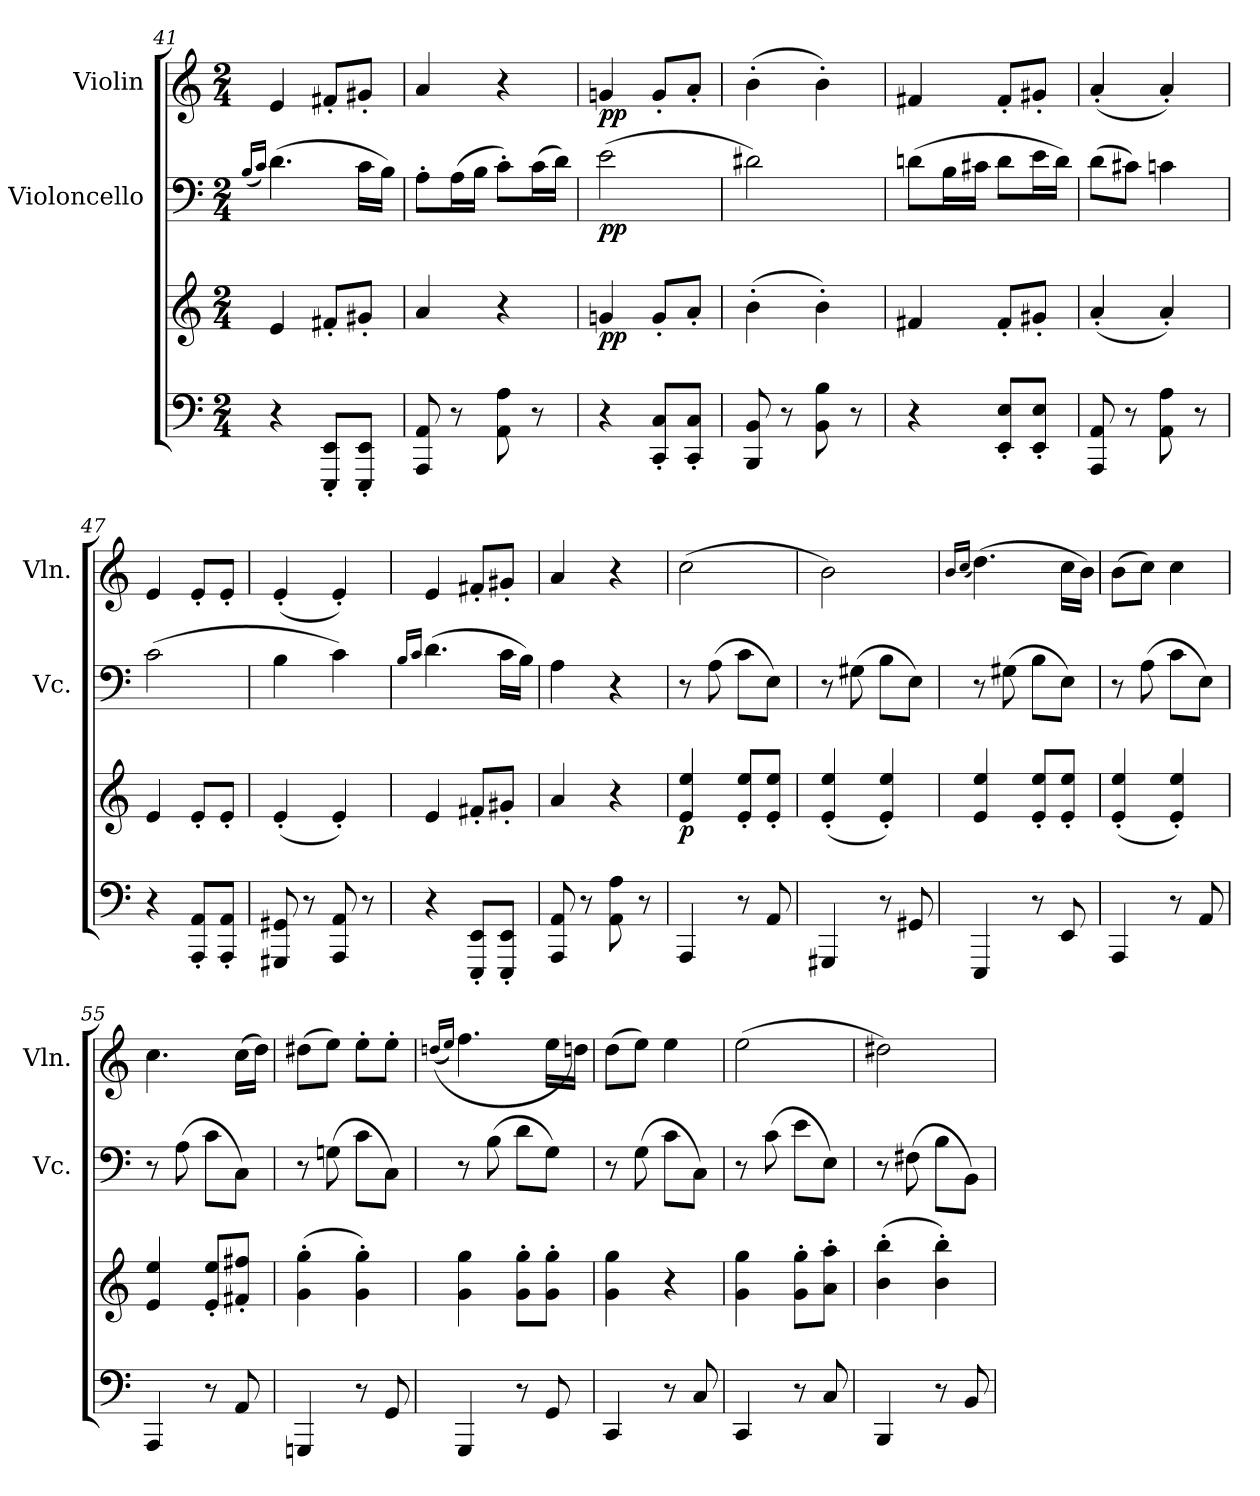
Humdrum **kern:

**kern	**kern	**dynam	**kern	**dynam	**kern	**dynam
*part3	*part3	*part3	*part2	*part2	*part1	*part1
*staff4	*staff3	*staff3/4	*staff2	*staff2	*staff1	*staff1
*	*	*	*I"Violoncello	*	*I"Violin	*
*	*	*	*I'Vc.	*	*I'Vln.	*
*clefF4	*clefG2	*	*clefF4	*	*clefG2	*
*k[]	*k[]	*	*k[]	*	*k[]	*
*M2/4	*M2/4	*	*M2/4	*	*M2/4	*
=41	=41	=41	=41	=41	=41	=41
.	.	.	(<16qqB/LL	.	.	.
.	.	.	16qqc/JJ)	.	.	.
4r	4e/	.	(>4.d\	.	4e/	.
8EEE'/ 8EE'/L	8f#X'/L	.	.	.	8f#X'/L	.
8EEE'/ 8EE'/J	8g#X'/J	.	16c\LL	.	8g#X'/J	.
.	.	.	16B\JJ)	.	.	.
=42	=42	=42	=42	=42	=42	=42
8AAA/ 8AA/	4a/	.	8A'\L	.	4a/	.
8r	.	.	(>16A\L	.	.	.
.	.	.	16B\JJ	.	.	.
8AA\ 8A\	4r	.	8c'\L)	.	4r	.
8r	.	.	(>16c\L	.	.	.
.	.	.	16d\JJ)	.	.	.
=43	=43	=43	=43	=43	=43	=43
!	!	!LO:DY:b	!	!LO:DY:b	!	!LO:DY:b
4r	4gn/	pp	(>2e\	pp	4gn/	pp
8CC'/ 8C'/L	8g'/L	.	.	.	8g'/L	.
8CC'/ 8C'/J	8a'/J	.	.	.	8a'/J	.
=44	=44	=44	=44	=44	=44	=44
8BBB/ 8BB/	(>4b'\	.	2d#X\)	.	(>4b'\	.
8r	.	.	.	.	.	.
8BB\ 8B\	4b'\)	.	.	.	4b'\)	.
8r	.	.	.	.	.	.
=45	=45	=45	=45	=45	=45	=45
4r	4f#X/	.	(>8dn\L	.	4f#X/	.
.	.	.	16B\L	.	.	.
.	.	.	16c#X\JJ	.	.	.
8EE'/ 8E'/L	8f#'/L	.	8d\L	.	8f#'/L	.
8EE'/ 8E'/J	8g#X'/J	.	16e\L	.	8g#X'/J	.
.	.	.	16d\JJ)	.	.	.
=46	=46	=46	=46	=46	=46	=46
8AAA/ 8AA/	(<4a'/	.	(>8d\L	.	(<4a'/	.
8r	.	.	8c#X\J)	.	.	.
8AA\ 8A\	4a'/)	.	4cn\	.	4a'/)	.
8r	.	.	.	.	.	.
=47	=47	=47	=47	=47	=47	=47
4r	4e/	.	(>2c\	.	4e/	.
8AAA'/ 8AA'/L	8e'/L	.	.	.	8e'/L	.
8AAA'/ 8AA'/J	8e'/J	.	.	.	8e'/J	.
=48	=48	=48	=48	=48	=48	=48
8GGG#X/ 8GG#X/	(<4e'/	.	4B\	.	(<4e'/	.
8r	.	.	.	.	.	.
8AAA/ 8AA/	4e'/)	.	4c\)	.	4e'/)	.
8r	.	.	.	.	.	.
=49	=49	=49	=49	=49	=49	=49
.	.	.	16qqB/LL	.	.	.
.	.	.	16qqc/JJ	.	.	.
4r	4e/	.	(>4.d\	.	4e/	.
8EEE'/ 8EE'/L	8f#X'/L	.	.	.	8f#X'/L	.
8EEE'/ 8EE'/J	8g#X'/J	.	16c\LL	.	8g#X'/J	.
.	.	.	16B\JJ)	.	.	.
=50	=50	=50	=50	=50	=50	=50
8AAA/ 8AA/	4a/	.	4A\	.	4a/	.
8r	.	.	.	.	.	.
8AA\ 8A\	4r	.	4r	.	4r	.
8r	.	.	.	.	.	.
=51	=51	=51	=51	=51	=51	=51
!	!	!LO:DY:b	!	!	!	!LO:DY:b
!	!	!	!	!	!	!LO:DY:n=1:b
4AAA/	4e/ 4ee/	p	8r	.	(>2cc\	p cresc.  poco a poco
!	!	!	!	!LO:DY:b	!	!
!	!	!	!	!LO:DY:n=1:b	!	!
.	.	.	(>8A\	p cresc.  poco a poco	.	.
!	!	!LO:DY:b	!	!	!	!
8r	8e'/ 8ee'/L	cresc.  poco a poco	8c\L	.	.	.
8AA/	8e'/ 8ee'/J	.	8E\J)	.	.	.
=52	=52	=52	=52	=52	=52	=52
4GGG#X/	(<4e'/ 4ee'/	.	8r	.	2b\)	.
.	.	.	(>8G#X\	.	.	.
8r	4e'/ 4ee'/)	.	8B\L	.	.	.
8GG#X/	.	.	8E\J)	.	.	.
=53	=53	=53	=53	=53	=53	=53
.	.	.	.	.	16qqb/LL	.
.	.	.	.	.	(<16qqcc/JJ	.
4EEE/	4e/ 4ee/	.	8r	.	(>4.dd\)	.
.	.	.	(>8G#X\	.	.	.
8r	8e'/ 8ee'/L	.	8B\L	.	.	.
8EE/	8e'/ 8ee'/J	.	8E\J)	.	16cc\LL	.
.	.	.	.	.	16b\JJ)	.
=54	=54	=54	=54	=54	=54	=54
4AAA/	(<4e'/ 4ee'/	.	8r	.	(>8b\L	.
.	.	.	(>8A\	.	8cc\J)	.
8r	4e'/ 4ee'/)	.	8c\L	.	4cc\	.
8AA/	.	.	8E\J)	.	.	.
=55	=55	=55	=55	=55	=55	=55
4AAA/	4e/ 4ee/	.	8r	.	4.cc\	.
.	.	.	(>8A\	.	.	.
8r	8e'/ 8ee'/L	.	8c\L	.	.	.
8AA/	8f#X'/ 8ff#X'/J	.	8C\J)	.	(>16cc\LL	.
.	.	.	.	.	16dd\JJ)	.
=56	=56	=56	=56	=56	=56	=56
4GGGn/	(>4g'\ 4gg'\	.	8r	.	(>8dd#X\L	.
.	.	.	(>8Gn\	.	8ee\J)	.
8r	4g'\ 4gg'\)	.	8c\L	.	8ee'\L	.
8GG/	.	.	8C\J)	.	8ee'\J	.
=57	=57	=57	=57	=57	=57	=57
.	.	.	.	.	(<(>16qqddn/LL	.
.	.	.	.	.	16qqee/JJ)	.
4GGG/	4g\ 4gg\	.	8r	.	4.ff\	.
.	.	.	(>8B\	.	.	.
8r	8g'\ 8gg'\L	.	8d\L	.	.	.
8GG/	8g'\ 8gg'\J	.	8G\J)	.	16ee\LL	.
.	.	.	.	.	16ddn\JJ)	.
=58	=58	=58	=58	=58	=58	=58
4CC/	4g\ 4gg\	.	8r	.	(>8dd\L	.
.	.	.	(>8G\	.	8ee\J)	.
8r	4r	.	8c\L	.	4ee\	.
8C/	.	.	8C\J)	.	.	.
=59	=59	=59	=59	=59	=59	=59
4CC/	4g\ 4gg\	.	8r	.	(>2ee\	.
.	.	.	(>8c\	.	.	.
8r	8g'\ 8gg'\L	.	8e\L	.	.	.
8C/	8a'\ 8aa'\J	.	8E\J)	.	.	.
=60	=60	=60	=60	=60	=60	=60
4BBB/	(>4b'\ 4bb'\	.	8r	.	2dd#X\)	.
.	.	.	(>8F#X\	.	.	.
8r	4b'\ 4bb'\)	.	8B\L	.	.	.
8BB/	.	.	8BB\J)	.	.	.
=	=	=	=	=	=	=
*-	*-	*-	*-	*-	*-	*-
